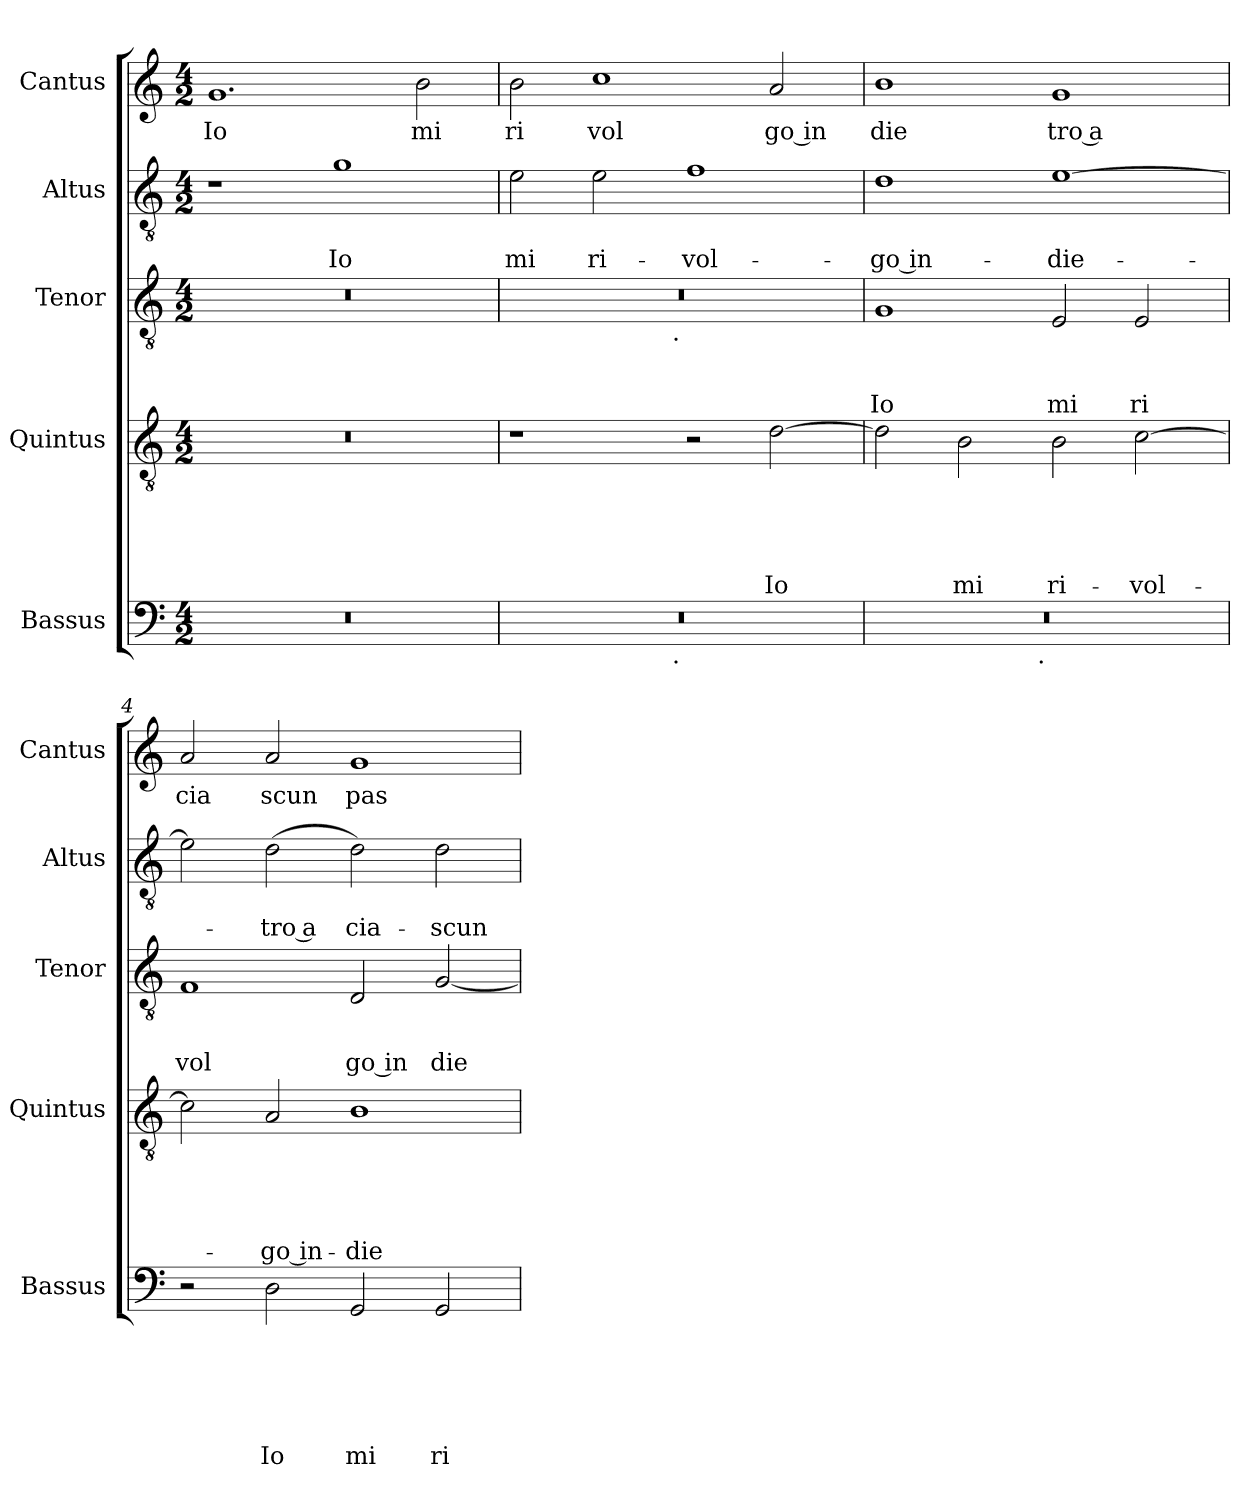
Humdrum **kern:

**kern	**text	**text	**text	**text	**text	**text	**kern	**text	**text	**text	**text	**text	**kern	**text	**text	**text	**kern	**text	**text	**kern	**text
*part5	*part5	*part5	*part5	*part5	*part5	*part5	*part4	*part4	*part4	*part4	*part4	*part4	*part3	*part3	*part3	*part3	*part2	*part2	*part2	*part1	*part1
*staff5	*staff5	*staff5	*staff5	*staff5	*staff5	*staff5	*staff4	*staff4	*staff4	*staff4	*staff4	*staff4	*staff3	*staff3	*staff3	*staff3	*staff2	*staff2	*staff2	*staff1	*staff1
*I"Bassus	*	*	*	*	*	*	*I"Quintus	*	*	*	*	*	*I"Tenor	*	*	*	*I"Altus	*	*	*I"Cantus	*
*I'Bassus	*	*	*	*	*	*	*I'Quintus	*	*	*	*	*	*I'Tenor	*	*	*	*I'Altus	*	*	*I'Cantus	*
*clefF4	*	*	*	*	*	*	*clefGv2	*	*	*	*	*	*clefGv2	*	*	*	*clefGv2	*	*	*clefG2	*
*k[]	*	*	*	*	*	*	*k[]	*	*	*	*	*	*k[]	*	*	*	*k[]	*	*	*k[]	*
*C:	*	*	*	*	*	*	*C:	*	*	*	*	*	*C:	*	*	*	*C:	*	*	*C:	*
*M4/2	*	*	*	*	*	*	*M4/2	*	*	*	*	*	*M4/2	*	*	*	*M4/2	*	*	*M4/2	*
=1	=1	=1	=1	=1	=1	=1	=1	=1	=1	=1	=1	=1	=1	=1	=1	=1	=1	=1	=1	=1	=1
!	!	!	!	!	!	!	!	!	!	!	!	!	!	!	!	!	!	!	!	!	!LO:LY:b
0r	.	.	.	.	.	.	0r	.	.	.	.	.	0r	.	.	.	1r	.	.	1.g	Io
!	!	!	!	!	!	!	!	!	!	!	!	!	!	!	!	!	!	!	!LO:LY:b	!	!
.	.	.	.	.	.	.	.	.	.	.	.	.	.	.	.	.	1g	.	Io	.	.
!	!	!	!	!	!	!	!	!	!	!	!	!	!	!	!	!	!	!	!	!	!LO:LY:b
.	.	.	.	.	.	.	.	.	.	.	.	.	.	.	.	.	.	.	.	2b\	mi
=2	=2	=2	=2	=2	=2	=2	=2	=2	=2	=2	=2	=2	=2	=2	=2	=2	=2	=2	=2	=2	=2
!	!	!	!	!	!	!	!	!	!	!	!	!	!	!	!	!	!	!	!LO:LY:b	!	!LO:LY:b
*^	*	*	*	*	*	*	*	*	*	*	*	*	*^	*	*	*	*	*	*	*	*
0r	2ryy	.	.	.	.	.	.	1r	.	.	.	.	.	0r	2ryy	.	.	.	2e\	.	mi	2b\	ri
!	!	!	!	!	!	!	!	!	!	!	!	!	!	!	!	!	!	!	!	!	!LO:LY:b	!	!LO:LY:b
.	4...ryy	.	.	.	.	.	.	.	.	.	.	.	.	.	4...ryy	.	.	.	2e\	.	ri-	1cc	vol
!	!	!	!	!	!	!	!	!	!	!	!	!	!	!	!LO:TX:b:t=.	!	!	!	!	!	!	!	!
!	!LO:TX:b:t=.	!	!	!	!	!	!	!	!	!	!	!	!	!	!	!	!	!	!	!	!	!	!
.	1ryy	.	.	.	.	.	.	.	.	.	.	.	.	.	1ryy	.	.	.	.	.	.	.	.
!	!	!	!	!	!	!	!	!	!	!	!	!	!	!	!	!	!	!	!	!	!LO:LY:b	!	!
.	.	.	.	.	.	.	.	2r	.	.	.	.	.	.	.	.	.	.	1f	.	-vol-	.	.
!	!	!	!	!	!	!	!	!	!	!	!	!	!LO:LY:b	!	!	!	!	!	!	!	!	!	!LO:LY:b:rj
.	.	.	.	.	.	.	.	[>2d\	.	.	.	.	Io	.	.	.	.	.	.	.	.	2a/	go in
.	32ryy	.	.	.	.	.	.	.	.	.	.	.	.	.	32ryy	.	.	.	.	.	.	.	.
=3	=3	=3	=3	=3	=3	=3	=3	=3	=3	=3	=3	=3	=3	=3	=3	=3	=3	=3	=3	=3	=3	=3	=3
!	!	!	!	!	!	!	!	!	!	!	!	!	!	!	!	!	!	!LO:LY:b	!	!	!LO:LY:b:rj	!	!LO:LY:b
*	*	*	*	*	*	*	*	*	*	*	*	*	*	*v	*v	*	*	*	*	*	*	*	*
0r	2ryy	.	.	.	.	.	.	2d\]	.	.	.	.	.	1G	.	.	Io	1d	.	-go in-	1b	die
!	!	!	!	!	!	!	!	!	!	!	!	!	!LO:LY:b	!	!	!	!	!	!	!	!	!
.	4...ryy	.	.	.	.	.	.	2B\	.	.	.	.	mi	.	.	.	.	.	.	.	.	.
!	!LO:TX:b:t=.	!	!	!	!	!	!	!	!	!	!	!	!	!	!	!	!	!	!	!	!	!
.	1ryy	.	.	.	.	.	.	.	.	.	.	.	.	.	.	.	.	.	.	.	.	.
!	!	!	!	!	!	!	!	!	!	!	!	!	!LO:LY:b	!	!	!	!LO:LY:b	!	!	!LO:LY:b	!	!LO:LY:b:rj
.	.	.	.	.	.	.	.	2B\	.	.	.	.	ri-	2E/	.	.	mi	[>1e	.	-die-	1g	tro a
!	!	!	!	!	!	!	!	!	!	!	!	!	!LO:LY:b	!	!	!	!LO:LY:b	!	!	!	!	!
.	.	.	.	.	.	.	.	[>2c\	.	.	.	.	-vol-	2E/	.	.	ri	.	.	.	.	.
.	32ryy	.	.	.	.	.	.	.	.	.	.	.	.	.	.	.	.	.	.	.	.	.
=4	=4	=4	=4	=4	=4	=4	=4	=4	=4	=4	=4	=4	=4	=4	=4	=4	=4	=4	=4	=4	=4	=4
!	!	!	!	!	!	!	!	!	!	!	!	!	!	!	!	!	!LO:LY:b	!	!	!	!	!LO:LY:b
*v	*v	*	*	*	*	*	*	*	*	*	*	*	*	*	*	*	*	*	*	*	*	*
2r	.	.	.	.	.	.	2c\]	.	.	.	.	.	1F	.	.	vol	2e\]	.	.	2a/	cia
!	!	!	!	!	!	!LO:LY:b	!	!	!	!	!	!LO:LY:b:rj	!	!	!	!	!	!	!LO:LY:b:rj	!	!LO:LY:b
2D\	.	.	.	.	.	Io	2A/	.	.	.	.	-go in-	.	.	.	.	(<2d\	.	-tro a	2a/	scun
!	!	!	!	!	!	!LO:LY:b	!	!	!	!	!	!LO:LY:b	!	!	!	!LO:LY:b:rj	!	!	!LO:LY:b	!	!LO:LY:b
2GG/	.	.	.	.	.	mi	1B	.	.	.	.	-die-	2D/	.	.	go in	2d\)	.	cia-	1g	pas
!	!	!	!	!	!	!LO:LY:b	!	!	!	!	!	!	!	!	!	!LO:LY:b	!	!	!LO:LY:b	!	!
2GG/	.	.	.	.	.	ri	.	.	.	.	.	.	[<2G/	.	.	die	2d\	.	-scun	.	.
=	=	=	=	=	=	=	=	=	=	=	=	=	=	=	=	=	=	=	=	=	=
*-	*-	*-	*-	*-	*-	*-	*-	*-	*-	*-	*-	*-	*-	*-	*-	*-	*-	*-	*-	*-	*-
